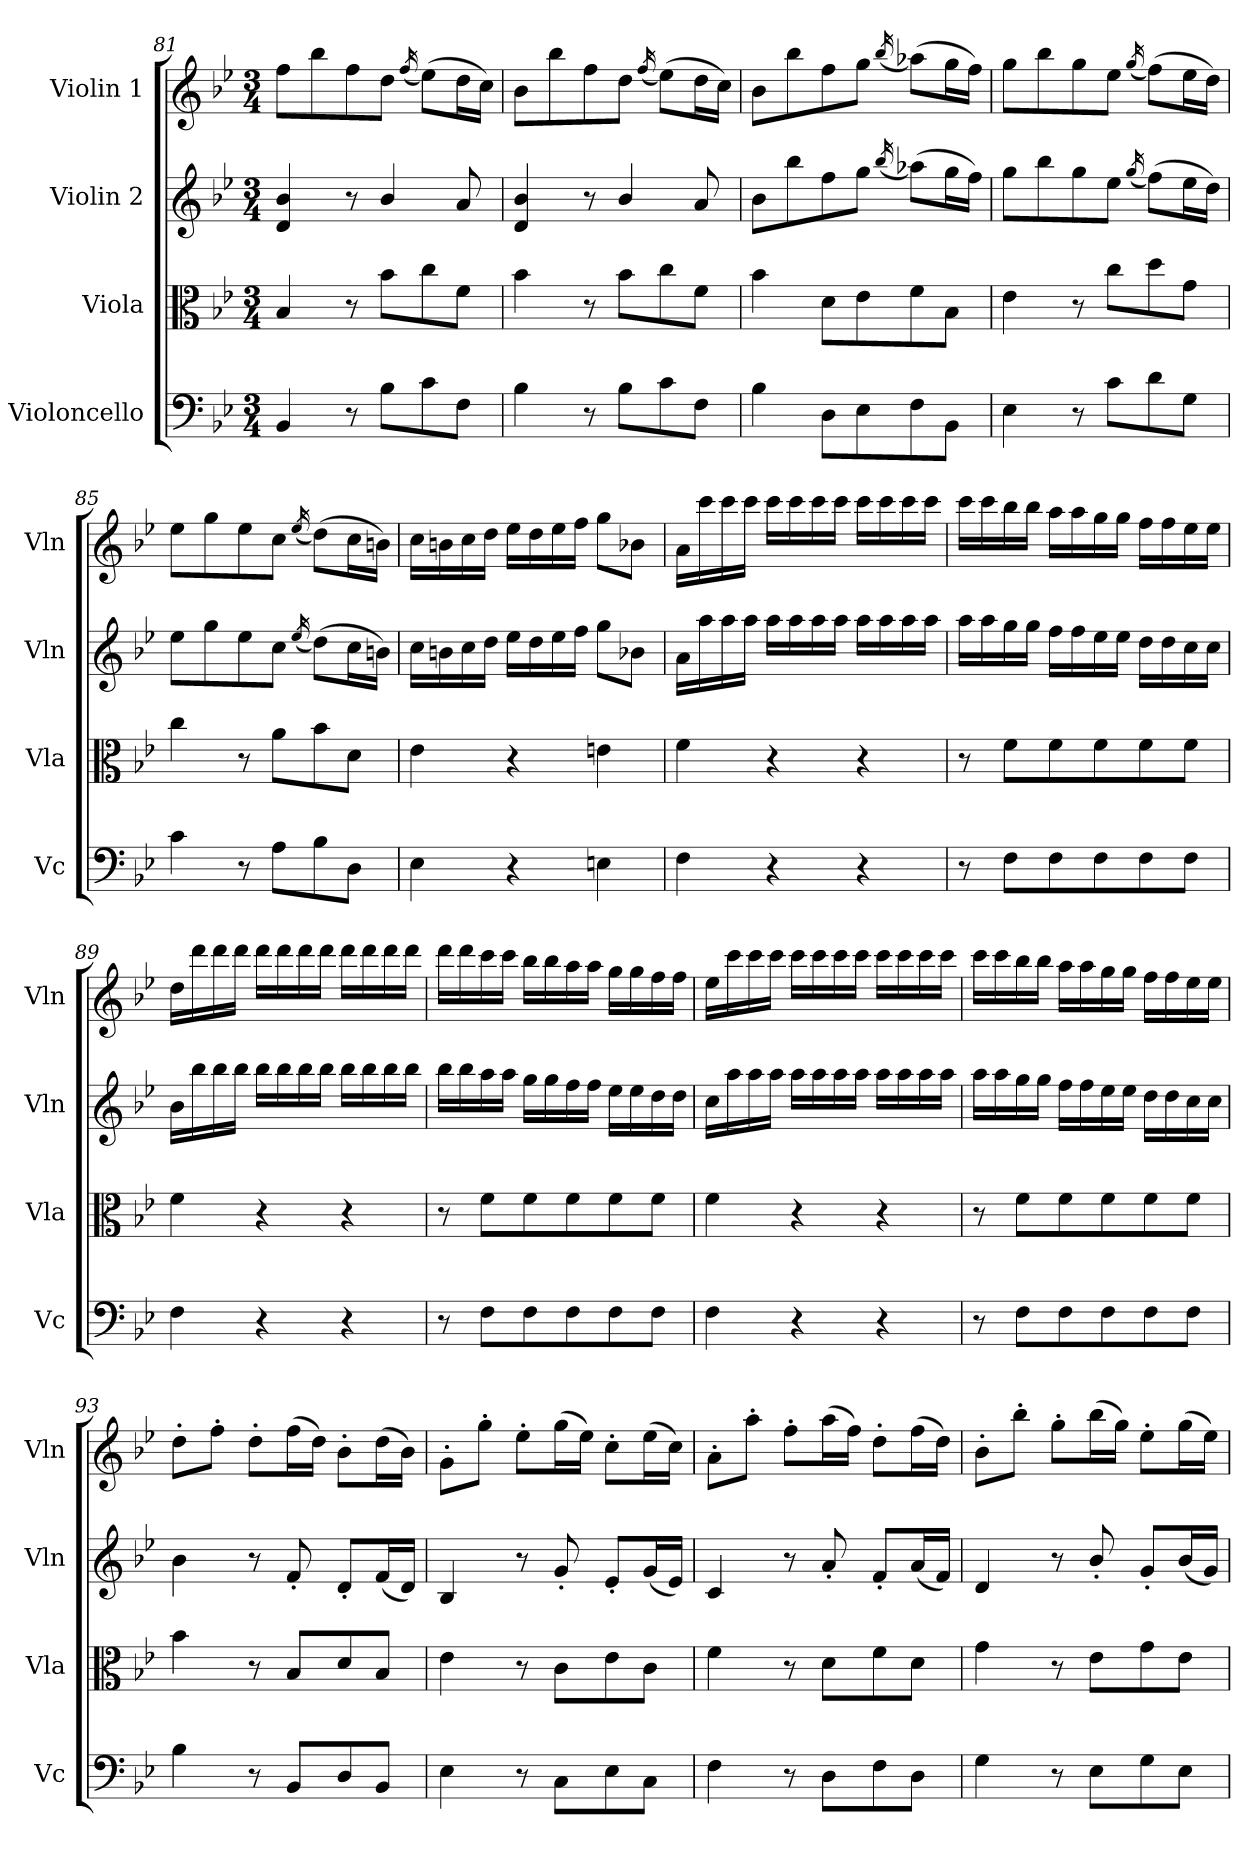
**kern	**kern	**kern	**kern
*part4	*part3	*part2	*part1
*staff4	*staff3	*staff2	*staff1
*I"Violoncello	*I"Viola	*I"Violin 2	*I"Violin 1
*I'Vc	*I'Vla	*I'Vln	*I'Vln
!!LO:LB:g=z
*clefF4	*clefC3	*clefG2	*clefG2
*k[b-e-]	*k[b-e-]	*k[b-e-]	*k[b-e-]
*M3/4	*M3/4	*M3/4	*M3/4
=81	=81	=81	=81
4BB-/	4B-/	4d/ 4b-/	8ff\L
.	.	.	8bb-\
8r	8r	8r	8ff\
8B-\L	8b-\L	4b-/	8dd\J
.	.	.	(<16qff/
8c\	8cc\	.	(>8ee-\L)
8F\J	8f\J	8a/	16dd\L
.	.	.	16cc\JJ)
=82	=82	=82	=82
4B-\	4b-\	4d/ 4b-/	8b-\L
.	.	.	8bb-\
8r	8r	8r	8ff\
8B-\L	8b-\L	4b-/	8dd\J
.	.	.	(<16qff/
8c\	8cc\	.	(>8ee-\L)
8F\J	8f\J	8a/	16dd\L
.	.	.	16cc\JJ)
=83	=83	=83	=83
4B-\	4b-\	8b-\L	8b-\L
.	.	8bb-\	8bb-\
8D\L	8d\L	8ff\	8ff\
8E-\	8e-\	8gg\J	8gg\J
.	.	(<16qbb-/	(<16qbb-/
8F\	8f\	(>8aa-X\L)	(>8aa-X\L)
8BB-\J	8B-\J	16gg\L	16gg\L
.	.	16ff\JJ)	16ff\JJ)
=84	=84	=84	=84
4E-\	4e-\	8gg\L	8gg\L
.	.	8bb-\	8bb-\
8r	8r	8gg\	8gg\
8c\L	8cc\L	8ee-\J	8ee-\J
.	.	(<16qgg/	(<16qgg/
8d\	8dd\	(>8ff\L)	(>8ff\L)
8G\J	8g\J	16ee-\L	16ee-\L
.	.	16dd\JJ)	16dd\JJ)
!!LO:LB:g=z
=85	=85	=85	=85
4c\	4cc\	8ee-\L	8ee-\L
.	.	8gg\	8gg\
8r	8r	8ee-\	8ee-\
8A\L	8a\L	8cc\J	8cc\J
.	.	(<16qee-/	(<16qee-/
8B-\	8b-\	(>8dd\L)	(>8dd\L)
8D\J	8d\J	16cc\L	16cc\L
.	.	16bn\JJ)	16bn\JJ)
=86	=86	=86	=86
4E-\	4e-\	16cc\LL	16cc\LL
.	.	16bn\	16bn\
.	.	16cc\	16cc\
.	.	16dd\JJ	16dd\JJ
4r	4r	16ee-\LL	16ee-\LL
.	.	16dd\	16dd\
.	.	16ee-\	16ee-\
.	.	16ff\JJ	16ff\JJ
4En\	4en\	8gg\L	8gg\L
.	.	8b-X\J	8b-X\J
=87	=87	=87	=87
4F\	4f\	16a\LL	16a\LL
.	.	16aa\	16ccc\
.	.	16aa\	16ccc\
.	.	16aa\JJ	16ccc\JJ
4r	4r	16aa\LL	16ccc\LL
.	.	16aa\	16ccc\
.	.	16aa\	16ccc\
.	.	16aa\JJ	16ccc\JJ
4r	4r	16aa\LL	16ccc\LL
.	.	16aa\	16ccc\
.	.	16aa\	16ccc\
.	.	16aa\JJ	16ccc\JJ
!!LO:LB:g=z
=88	=88	=88	=88
8r	8r	16aa\LL	16ccc\LL
.	.	16aa\	16ccc\
8F\L	8f\L	16gg\	16bb-\
.	.	16gg\JJ	16bb-\JJ
8F\	8f\	16ff\LL	16aa\LL
.	.	16ff\	16aa\
8F\	8f\	16ee-\	16gg\
.	.	16ee-\JJ	16gg\JJ
8F\	8f\	16dd\LL	16ff\LL
.	.	16dd\	16ff\
8F\J	8f\J	16cc\	16ee-\
.	.	16cc\JJ	16ee-\JJ
=89	=89	=89	=89
4F\	4f\	16b-\LL	16dd\LL
.	.	16bb-\	16ddd\
.	.	16bb-\	16ddd\
.	.	16bb-\JJ	16ddd\JJ
4r	4r	16bb-\LL	16ddd\LL
.	.	16bb-\	16ddd\
.	.	16bb-\	16ddd\
.	.	16bb-\JJ	16ddd\JJ
4r	4r	16bb-\LL	16ddd\LL
.	.	16bb-\	16ddd\
.	.	16bb-\	16ddd\
.	.	16bb-\JJ	16ddd\JJ
=90	=90	=90	=90
8r	8r	16bb-\LL	16ddd\LL
.	.	16bb-\	16ddd\
8F\L	8f\L	16aa\	16ccc\
.	.	16aa\JJ	16ccc\JJ
8F\	8f\	16gg\LL	16bb-\LL
.	.	16gg\	16bb-\
8F\	8f\	16ff\	16aa\
.	.	16ff\JJ	16aa\JJ
8F\	8f\	16ee-\LL	16gg\LL
.	.	16ee-\	16gg\
8F\J	8f\J	16dd\	16ff\
.	.	16dd\JJ	16ff\JJ
!!LO:LB:g=z
=91	=91	=91	=91
4F\	4f\	16cc\LL	16ee-\LL
.	.	16aa\	16ccc\
.	.	16aa\	16ccc\
.	.	16aa\JJ	16ccc\JJ
4r	4r	16aa\LL	16ccc\LL
.	.	16aa\	16ccc\
.	.	16aa\	16ccc\
.	.	16aa\JJ	16ccc\JJ
4r	4r	16aa\LL	16ccc\LL
.	.	16aa\	16ccc\
.	.	16aa\	16ccc\
.	.	16aa\JJ	16ccc\JJ
=92	=92	=92	=92
8r	8r	16aa\LL	16ccc\LL
.	.	16aa\	16ccc\
8F\L	8f\L	16gg\	16bb-\
.	.	16gg\JJ	16bb-\JJ
8F\	8f\	16ff\LL	16aa\LL
.	.	16ff\	16aa\
8F\	8f\	16ee-\	16gg\
.	.	16ee-\JJ	16gg\JJ
8F\	8f\	16dd\LL	16ff\LL
.	.	16dd\	16ff\
8F\J	8f\J	16cc\	16ee-\
.	.	16cc\JJ	16ee-\JJ
=93	=93	=93	=93
4B-\	4b-\	4b-\	8dd'\L
.	.	.	8ff'\J
8r	8r	8r	8dd'\L
8BB-/L	8B-/L	8f'/	(>16ff\L
.	.	.	16dd\JJ)
8D/	8d/	8d'/L	8b-'\L
8BB-/J	8B-/J	(<16f/L	(>16dd\L
.	.	16d/JJ)	16b-\JJ)
!!LO:PB:g=z
=94	=94	=94	=94
4E-\	4e-\	4B-/	8g'\L
.	.	.	8gg'\J
8r	8r	8r	8ee-'\L
8C\L	8c\L	8g'/	(>16gg\L
.	.	.	16ee-\JJ)
8E-\	8e-\	8e-'/L	8cc'\L
8C\J	8c\J	(<16g/L	(>16ee-\L
.	.	16e-/JJ)	16cc\JJ)
=95	=95	=95	=95
4F\	4f\	4c/	8a'\L
.	.	.	8aa'\J
8r	8r	8r	8ff'\L
8D\L	8d\L	8a'/	(>16aa\L
.	.	.	16ff\JJ)
8F\	8f\	8f'/L	8dd'\L
8D\J	8d\J	(<16a/L	(>16ff\L
.	.	16f/JJ)	16dd\JJ)
=96	=96	=96	=96
4G\	4g\	4d/	8b-'\L
.	.	.	8bb-'\J
8r	8r	8r	8gg'\L
8E-\L	8e-\L	8b-'/	(>16bb-\L
.	.	.	16gg\JJ)
8G\	8g\	8g'/L	8ee-'\L
8E-\J	8e-\J	(<16b-/L	(>16gg\L
.	.	16g/JJ)	16ee-\JJ)
=	=	=	=
*-	*-	*-	*-
